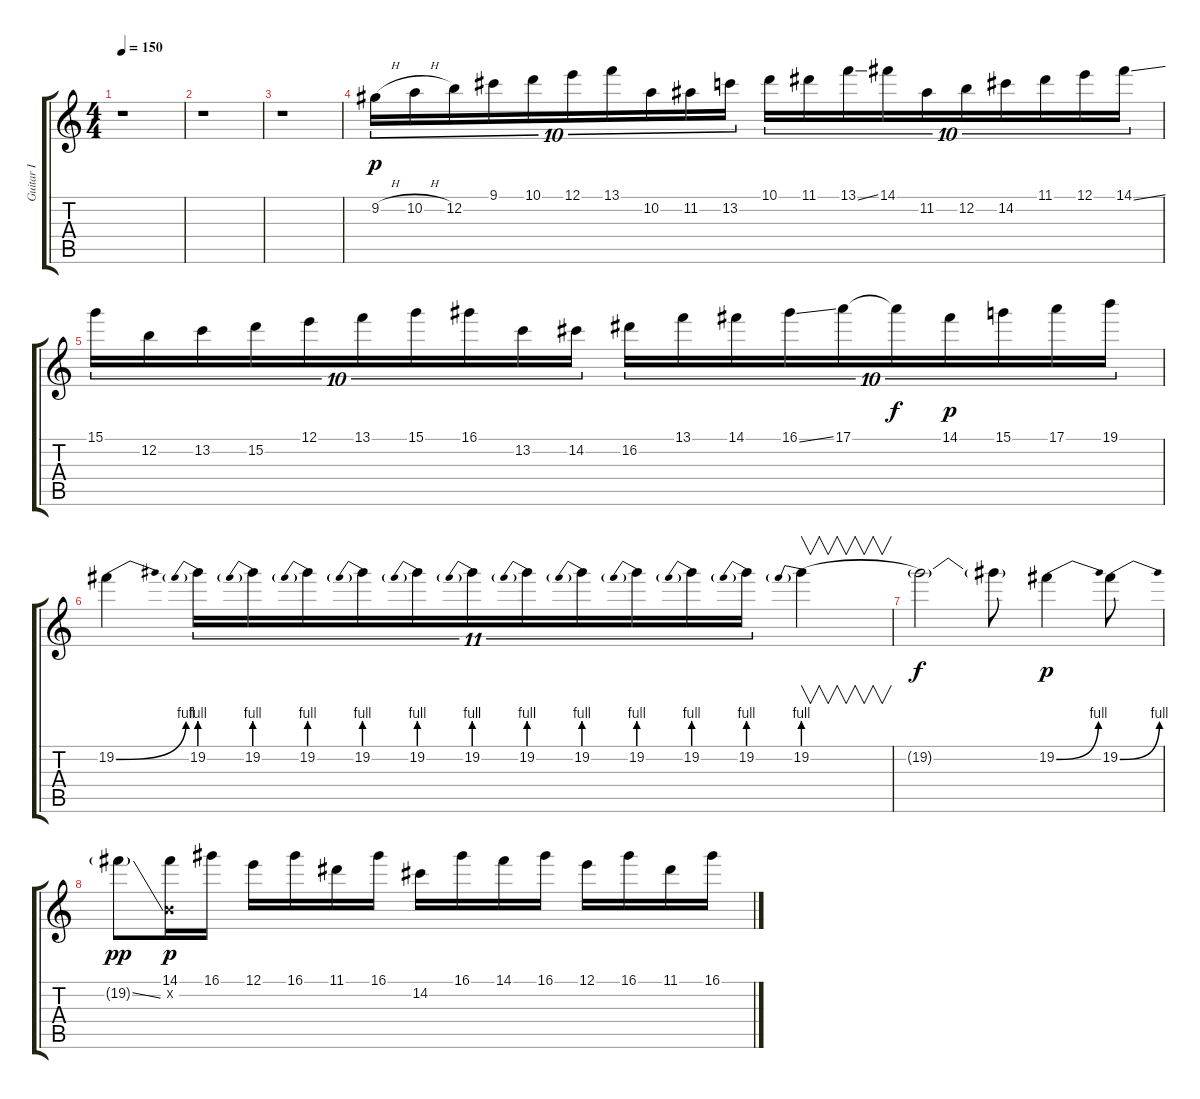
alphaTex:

\track ("Guitar I" "Guitar I") {instrument overdrivenguitar}
\staff {score tabs}
\tuning (E4 B3 G3 D3 A2 E2) {hide}
\ts (4 4)
\tempo 150
\clef g2
\ks c
r.1{dy p} |
r.1 |
r.1 |
9.2{h}.16{tu (10 8)} 10.2{h}.16{tu (10 8)} 12.2.16{tu (10 8)} 9.1.16{tu (10 8)} 10.1.16{tu (10 8)} 12.1.16{tu (10 8)} 13.1.16{tu (10 8)} 10.2.16{tu (10 8)} 11.2.16{tu (10 8)} 13.2.16{tu (10 8)} 10.1.16{tu (10 8)} 11.1.16{tu (10 8)} 13.1{ss}.16{tu (10 8)} 14.1.16{tu (10 8)} 11.2.16{tu (10 8)} 12.2.16{tu (10 8)} 14.2.16{tu (10 8)} 11.1.16{tu (10 8)} 12.1.16{tu (10 8)} 14.1{ss}.16{tu (10 8)} |
15.1.16{tu (10 8)} 12.2.16{tu (10 8)} 13.2.16{tu (10 8)} 15.2.16{tu (10 8)} 12.1.16{tu (10 8)} 13.1.16{tu (10 8)} 15.1.16{tu (10 8)} 16.1.16{tu (10 8)} 13.2.16{tu (10 8)} 14.2.16{tu (10 8)} 16.2.16{tu (10 8)} 13.1.16{tu (10 8)} 14.1.16{tu (10 8)} 16.1{ss}.16{tu (10 8)} 17.1.16{tu (10 8)} 17.1{t}.16{tu (10 8) dy f} 14.1.16{tu (10 8) dy p} 15.1.16{tu (10 8)} 17.1.16{tu (10 8)} 19.1.16{tu (10 8)} |
19.2{be (bend 0 0 60 4)}.4 19.2{be (prebend 0 4 60 4)}.16{tu (11 8)} 19.2{be (prebend 0 4 60 4)}.16{tu (11 8)} 19.2{be (prebend 0 4 60 4)}.16{tu (11 8)} 19.2{be (prebend 0 4 60 4)}.16{tu (11 8)} 19.2{be (prebend 0 4 60 4)}.16{tu (11 8)} 19.2{be (prebend 0 4 60 4)}.16{tu (11 8)} 19.2{be (prebend 0 4 60 4)}.16{tu (11 8)} 19.2{be (prebend 0 4 60 4)}.16{tu (11 8)} 19.2{be (prebend 0 4 60 4)}.16{tu (11 8)} 19.2{be (prebend 0 4 60 4)}.16{tu (11 8)} 19.2{be (prebend 0 4 60 4)}.16{tu (11 8)} 19.2{be (prebend 0 4 60 4)}.4{v} |
19.2{t}.2{dy f} 19.2{t}.8 19.2{be (bend 0 0 60 4)}.4{dy p} 19.2{be (bend 0 0 60 4)}.8 |
19.2{ss g}.8{dy pp} (14.1 0.2{x}).16{dy p} 16.1.16 12.1.16 16.1.16 11.1.16 16.1.16 14.2.16 16.1.16 14.1.16 16.1.16 12.1.16 16.1.16 11.1.16 16.1.16
